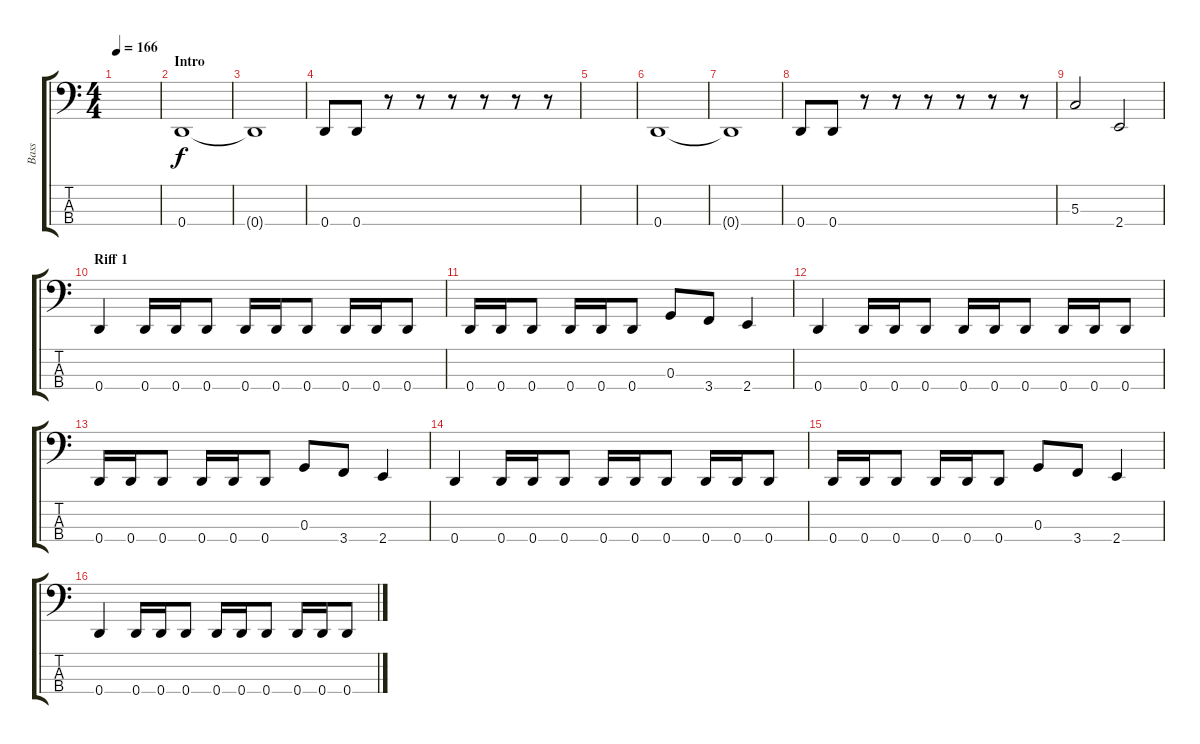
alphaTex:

\track ("Bass" "Bass") {instrument electricbassfinger}
\staff {score tabs}
\tuning (F2 C2 G1 D1) {hide}
\ts (4 4)
\tempo 166
\clef f4
\ks c
|
\section ("" "Intro")
0.4.1 |
0.4{t}.1 |
0.4.8 0.4.8 r.8 r.8 r.8 r.8 r.8 r.8 |
|
0.4.1 |
0.4{t}.1 |
0.4.8 0.4.8 r.8 r.8 r.8 r.8 r.8 r.8 |
5.3.2 2.4.2 |
\section ("" "Riff 1")
0.4.4 0.4.16 0.4.16 0.4.8 0.4.16 0.4.16 0.4.8 0.4.16 0.4.16 0.4.8 |
0.4.16 0.4.16 0.4.8 0.4.16 0.4.16 0.4.8 0.3.8 3.4.8 2.4.4 |
0.4.4 0.4.16 0.4.16 0.4.8 0.4.16 0.4.16 0.4.8 0.4.16 0.4.16 0.4.8 |
0.4.16 0.4.16 0.4.8 0.4.16 0.4.16 0.4.8 0.3.8 3.4.8 2.4.4 |
0.4.4 0.4.16 0.4.16 0.4.8 0.4.16 0.4.16 0.4.8 0.4.16 0.4.16 0.4.8 |
0.4.16 0.4.16 0.4.8 0.4.16 0.4.16 0.4.8 0.3.8 3.4.8 2.4.4 |
0.4.4 0.4.16 0.4.16 0.4.8 0.4.16 0.4.16 0.4.8 0.4.16 0.4.16 0.4.8
